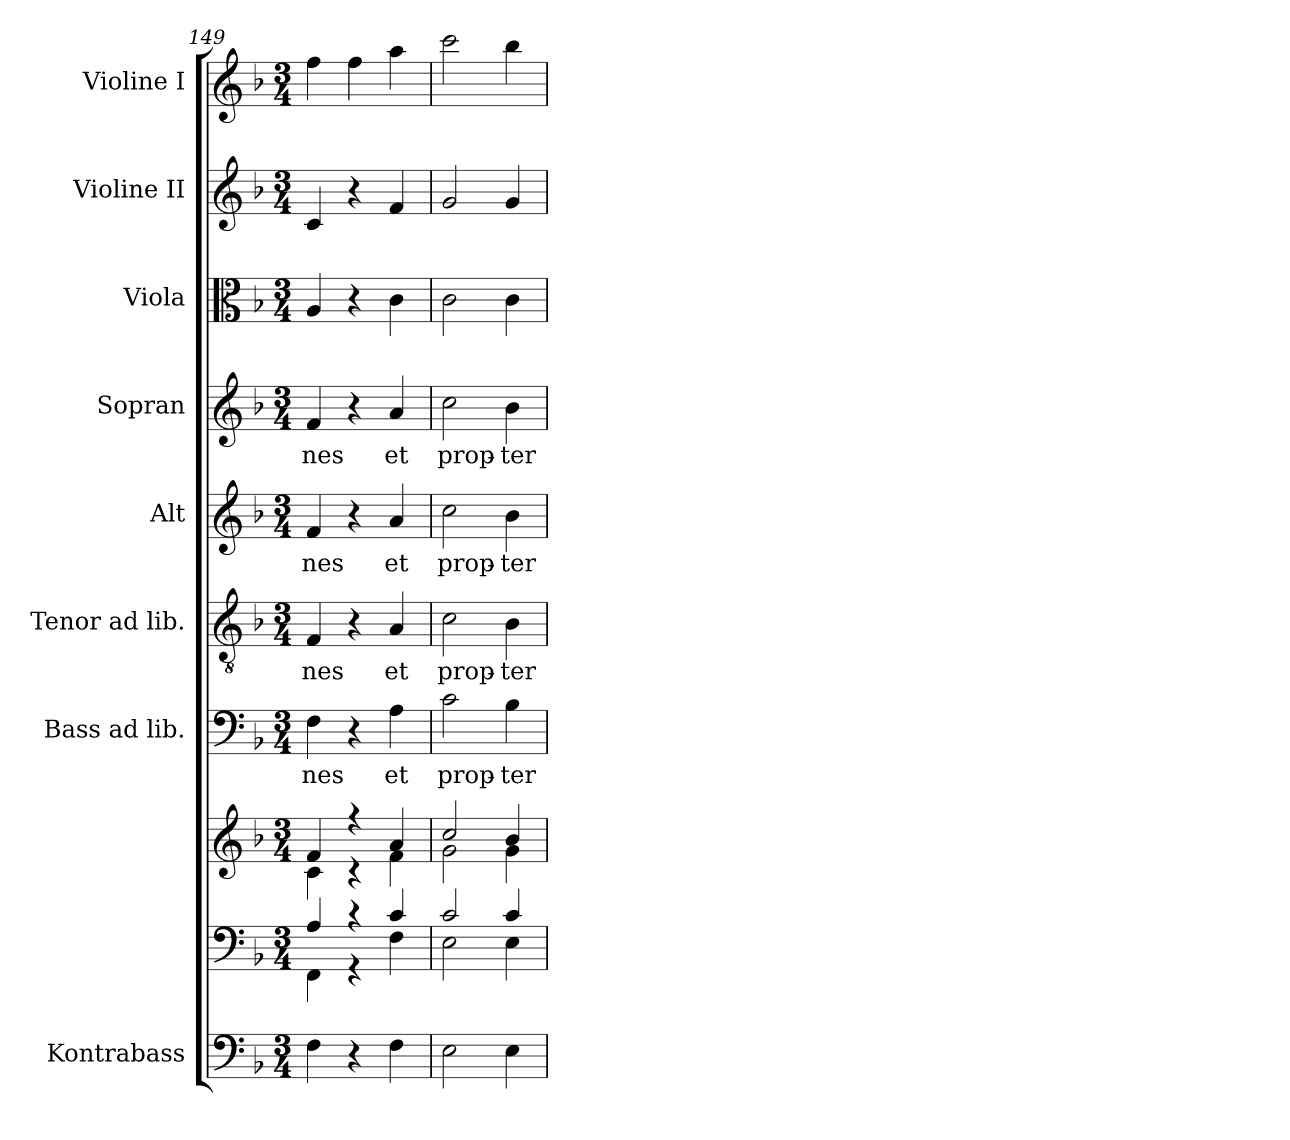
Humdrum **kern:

**kern	**kern	**kern	**kern	**text	**kern	**text	**kern	**text	**kern	**text	**kern	**kern	**kern
*part9	*part8	*part8	*part7	*part7	*part6	*part6	*part5	*part5	*part4	*part4	*part3	*part2	*part1
*staff10	*staff9	*staff8	*staff7	*staff7	*staff6	*staff6	*staff5	*staff5	*staff4	*staff4	*staff3	*staff2	*staff1
*I"Kontrabass	*	*	*I"Bass ad lib.	*	*I"Tenor ad lib.	*	*I"Alt	*	*I"Sopran	*	*I"Viola	*I"Violine II	*I"Violine I
*I'Kb.	*	*	*I'B.	*	*I'T.	*	*I'A.	*	*I'S.	*	*I'Vla.	*I'Vl. II	*I'Vl. I
*clefF4	*clefF4	*clefG2	*clefF4	*	*clefGv2	*	*clefG2	*	*clefG2	*	*clefC3	*clefG2	*clefG2
*ITrd7c12	*	*	*	*	*	*	*	*	*	*	*	*	*
*k[b-]	*k[b-]	*k[b-]	*k[b-]	*	*k[b-]	*	*k[b-]	*	*k[b-]	*	*k[b-]	*k[b-]	*k[b-]
*F:	*F:	*F:	*F:	*	*F:	*	*F:	*	*F:	*	*F:	*F:	*F:
*M3/4	*M3/4	*M3/4	*M3/4	*	*M3/4	*	*M3/4	*	*M3/4	*	*M3/4	*M3/4	*M3/4
=149	=149	=149	=149	=149	=149	=149	=149	=149	=149	=149	=149	=149	=149
*	*^	*^	*	*	*	*	*	*	*	*	*	*	*
!	!	!	!	!	!	!LO:LY:b	!	!LO:LY:b	!	!LO:LY:b	!	!LO:LY:b	!	!	!
4FF\	4A/	4FF\	4f/	4c\	4F\	-nes	4F/	-nes	4f/	-nes	4f/	-nes	4A/	4c/	4ff\
4r	4r	4r	4r	4r	4r	.	4r	.	4r	.	4r	.	4r	4r	4ff\
!	!	!	!	!	!	!LO:LY:b	!	!LO:LY:b	!	!LO:LY:b	!	!LO:LY:b	!	!	!
4FF\	4c/	4F\	4a/	4f\	4A\	et	4A/	et	4a/	et	4a/	et	4c\	4f/	4aa\
=150	=150	=150	=150	=150	=150	=150	=150	=150	=150	=150	=150	=150	=150	=150	=150
!	!	!	!	!	!	!LO:LY:b	!	!LO:LY:b	!	!LO:LY:b	!	!LO:LY:b	!	!	!
2EE\	2c/	2E\	2cc/	2g\	2c\	prop-	2c\	prop-	2cc\	prop-	2cc\	prop-	2c\	2g/	2ccc\
!	!	!	!	!	!	!LO:LY:b	!	!LO:LY:b	!	!LO:LY:b	!	!LO:LY:b	!	!	!
4EE\	4c/	4E\	4b-/	4g\	4B-\	-ter	4B-\	-ter	4b-\	-ter	4b-\	-ter	4c\	4g/	4bb-\
*	*v	*v	*	*	*	*	*	*	*	*	*	*	*	*	*
*	*	*v	*v	*	*	*	*	*	*	*	*	*	*	*
=	=	=	=	=	=	=	=	=	=	=	=	=	=
*-	*-	*-	*-	*-	*-	*-	*-	*-	*-	*-	*-	*-	*-
